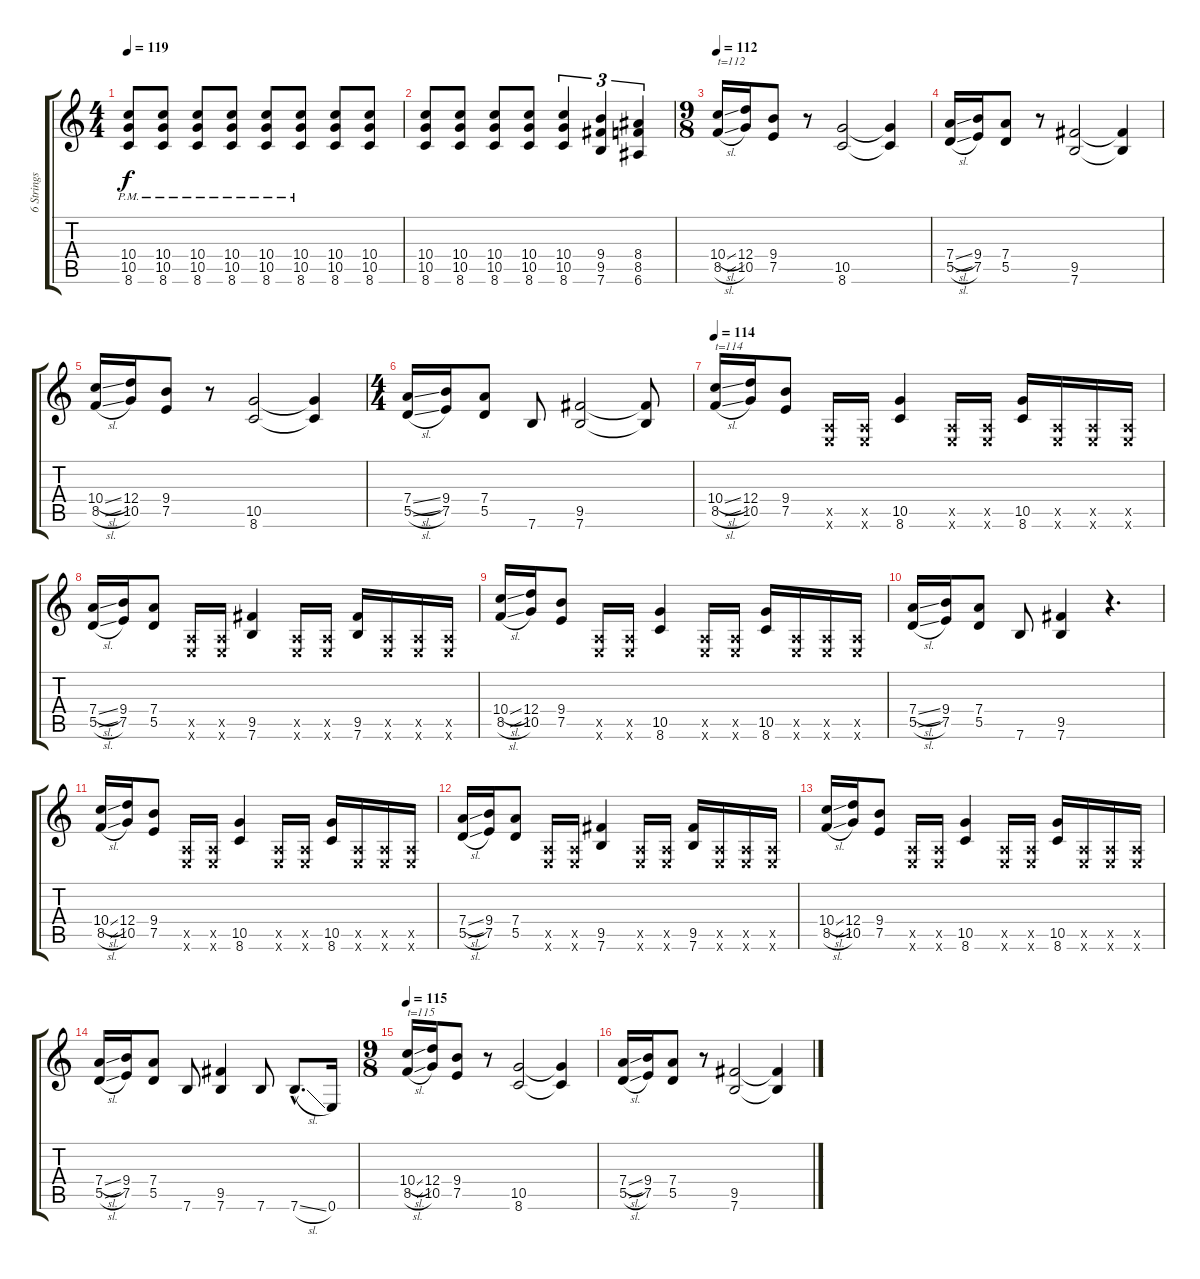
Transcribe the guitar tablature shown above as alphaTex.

\track ("6 Strings Guitar" "6 Strings ") {instrument distortionguitar}
\staff {score tabs}
\tuning (E4 B3 G3 D3 A2 E2) {hide}
\ts (4 4)
\tempo 119
\clef g2
\ks c
(10.4{pm} 10.5{pm} 8.6{pm}).8{dy f} (10.4{pm} 10.5{pm} 8.6{pm}).8 (10.4 10.5{pm} 8.6{pm}).8 (10.4 10.5{pm} 8.6{pm}).8 (10.4 10.5 8.6{pm}).8 (10.4 10.5 8.6{pm}).8 (10.4 10.5 8.6).8 (10.4 10.5 8.6).8 |
(10.4 10.5 8.6).8 (10.4 10.5 8.6).8 (10.4 10.5 8.6).8 (10.4 10.5 8.6).8 (10.4 10.5 8.6).4{tu (3 2)} (9.4 9.5 7.6).4{tu (3 2)} (8.4 8.5 6.6).4{tu (3 2)} |
\ts (9 8)
\tempo 112
(10.4{sl} 8.5{sl}).16{txt "t=112" volume 12} (12.4 10.5).16 (9.4 7.5).8 r.8 (10.5 8.6).2 (10.5{t} 8.6{t}).4 |
(7.4{sl} 5.5{sl}).16 (9.4 7.5).16 (7.4 5.5).8 r.8 (9.5 7.6).2 (9.5{t} 7.6{t}).4 |
(10.4{sl} 8.5{sl}).16 (12.4 10.5).16 (9.4 7.5).8 r.8 (10.5 8.6).2 (10.5{t} 8.6{t}).4 |
\ts (4 4)
(7.4{sl} 5.5{sl}).16 (9.4 7.5).16 (7.4 5.5).8 7.6.8 (9.5 7.6).2 (9.5{t} 7.6{t}).8 |
\tempo 114
(10.4{sl} 8.5{sl}).16{txt "t=114"} (12.4 10.5).16 (9.4 7.5).8 (0.5{x} 0.6{x}).16 (0.5{x} 0.6{x}).16 (10.5 8.6).4 (0.5{x} 0.6{x}).16 (0.5{x} 0.6{x}).16 (10.5 8.6).16 (0.5{x} 0.6{x}).16 (0.5{x} 0.6{x}).16 (0.5{x} 0.6{x}).16 |
(7.4{sl} 5.5{sl}).16 (9.4 7.5).16 (7.4 5.5).8 (0.5{x} 0.6{x}).16 (0.5{x} 0.6{x}).16 (9.5 7.6).4 (0.5{x} 0.6{x}).16 (0.5{x} 0.6{x}).16 (9.5 7.6).16 (0.5{x} 0.6{x}).16 (0.5{x} 0.6{x}).16 (0.5{x} 0.6{x}).16 |
(10.4{sl} 8.5{sl}).16 (12.4 10.5).16 (9.4 7.5).8 (0.5{x} 0.6{x}).16 (0.5{x} 0.6{x}).16 (10.5 8.6).4 (0.5{x} 0.6{x}).16 (0.5{x} 0.6{x}).16 (10.5 8.6).16 (0.5{x} 0.6{x}).16 (0.5{x} 0.6{x}).16 (0.5{x} 0.6{x}).16 |
(7.4{sl} 5.5{sl}).16 (9.4 7.5).16 (7.4 5.5).8 7.6.8 (9.5 7.6).4 r.4{d} |
(10.4{sl} 8.5{sl}).16 (12.4 10.5).16 (9.4 7.5).8 (0.5{x} 0.6{x}).16 (0.5{x} 0.6{x}).16 (10.5 8.6).4 (0.5{x} 0.6{x}).16 (0.5{x} 0.6{x}).16 (10.5 8.6).16 (0.5{x} 0.6{x}).16 (0.5{x} 0.6{x}).16 (0.5{x} 0.6{x}).16 |
(7.4{sl} 5.5{sl}).16 (9.4 7.5).16 (7.4 5.5).8 (0.5{x} 0.6{x}).16 (0.5{x} 0.6{x}).16 (9.5 7.6).4 (0.5{x} 0.6{x}).16 (0.5{x} 0.6{x}).16 (9.5 7.6).16 (0.5{x} 0.6{x}).16 (0.5{x} 0.6{x}).16 (0.5{x} 0.6{x}).16 |
(10.4{sl} 8.5{sl}).16 (12.4 10.5).16 (9.4 7.5).8 (0.5{x} 0.6{x}).16 (0.5{x} 0.6{x}).16 (10.5 8.6).4 (0.5{x} 0.6{x}).16 (0.5{x} 0.6{x}).16 (10.5 8.6).16 (0.5{x} 0.6{x}).16 (0.5{x} 0.6{x}).16 (0.5{x} 0.6{x}).16 |
(7.4{sl} 5.5{sl}).16 (9.4 7.5).16 (7.4 5.5).8 7.6.8 (9.5 7.6).4 7.6.8 7.6{sl hac}.8{d} 0.6.16 |
\ts (9 8)
\tempo 115
(10.4{sl} 8.5{sl}).16{txt "t=115"} (12.4 10.5).16 (9.4 7.5).8 r.8 (10.5 8.6).2 (10.5{t} 8.6{t}).4 |
(7.4{sl} 5.5{sl}).16 (9.4 7.5).16 (7.4 5.5).8 r.8 (9.5 7.6).2 (9.5{t} 7.6{t}).4
